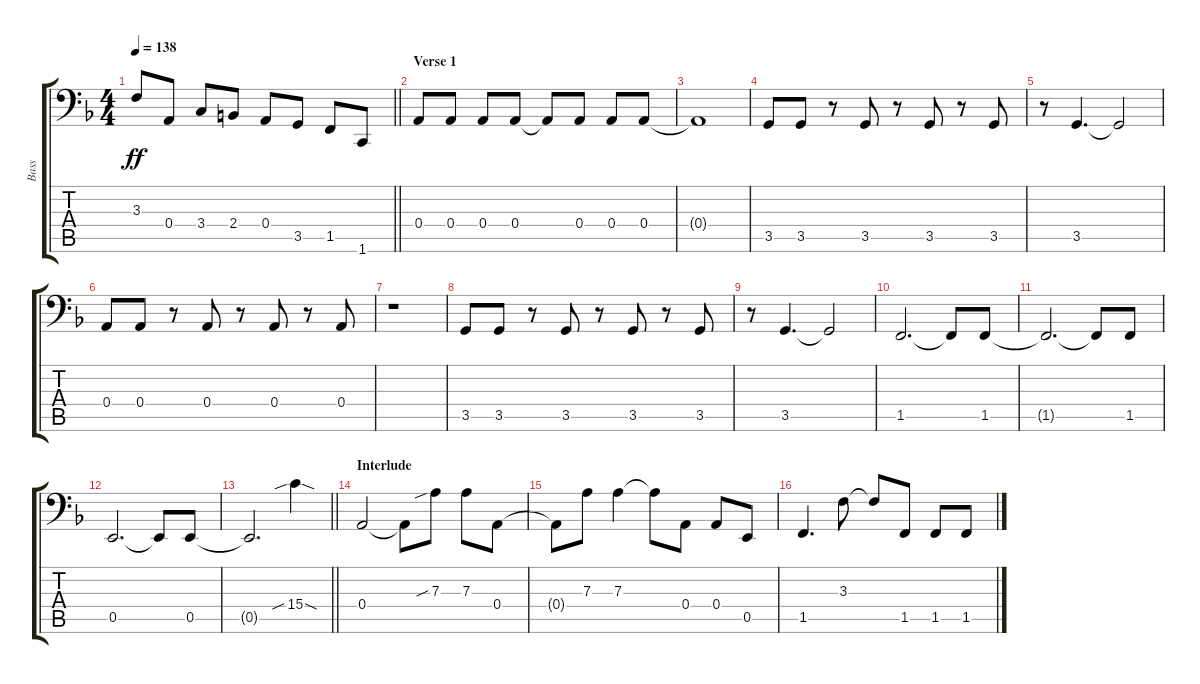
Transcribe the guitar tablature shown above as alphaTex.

\track ("Bass" "Bass") {instrument fretlessbass}
\staff {score tabs}
\tuning (C3 G2 D2 A1 E1 B0) {hide}
\ts (4 4)
\tempo 138
\clef f4
\barLineRight lightlight
\ks f
3.3{t}.8{dy ff} 0.4.8 3.4.8 2.4.8 0.4.8 3.5.8 1.5.8 1.6.8 |
\section ("" "Verse 1")
0.4.8 0.4.8 0.4.8 0.4.8 0.4{t}.8 0.4.8 0.4.8 0.4.8 |
0.4{t}.1 |
3.5.8 3.5.8 r.8 3.5.8 r.8 3.5.8 r.8 3.5.8 |
r.8 3.5.4{d} 3.5{t}.2 |
0.4.8 0.4.8 r.8 0.4.8 r.8 0.4.8 r.8 0.4.8 |
r.1 |
3.5.8 3.5.8 r.8 3.5.8 r.8 3.5.8 r.8 3.5.8 |
r.8 3.5.4{d} 3.5{t}.2 |
1.5.2{d} 1.5{t}.8 1.5.8 |
1.5{t}.2{d} 1.5{t}.8 1.5.8 |
0.5.2{d} 0.5{t}.8 0.5.8 |
\barLineRight lightlight
0.5{t}.2{d} 15.4{sib sod}.4 |
\section ("" "Interlude")
0.4.2 0.4{t}.8 7.3{sib}.8 7.3.8 0.4.8 |
0.4{t}.8 7.3.8 7.3.4 7.3{t}.8 0.4.8 0.4.8 0.5.8 |
1.5.4{d} 3.3.8 3.3{t}.8 1.5.8 1.5.8 1.5.8
